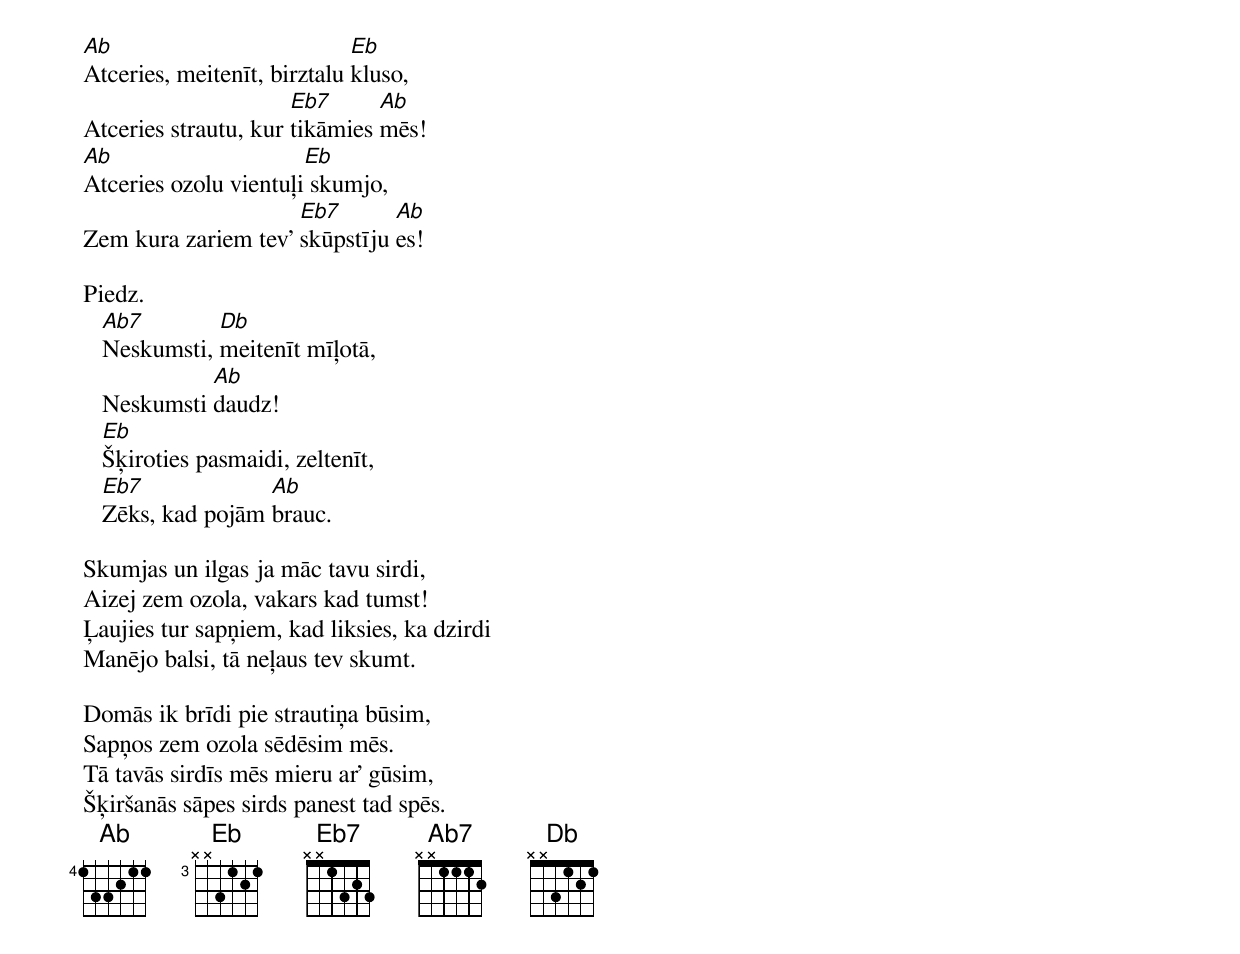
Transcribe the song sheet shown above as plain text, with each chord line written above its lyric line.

Ab                           Eb
Atceries, meitenīt, birztalu kluso,
                      Eb7      Ab
Atceries strautu, kur tikāmies mēs!
Ab                     Eb
Atceries ozolu vientuļi skumjo,
                     Eb7       Ab
Zem kura zariem tev' skūpstīju es!

Piedz.
   Ab7        Db
   Neskumsti, meitenīt mīļotā,
             Ab
   Neskumsti daudz!
   Eb
   Šķiroties pasmaidi, zeltenīt,
   Eb7             Ab
   Zēks, kad pojām brauc.

Skumjas un ilgas ja māc tavu sirdi,
Aizej zem ozola, vakars kad tumst!
Ļaujies tur sapņiem, kad liksies, ka dzirdi
Manējo balsi, tā neļaus tev skumt.

Domās ik brīdi pie strautiņa būsim,
Sapņos zem ozola sēdēsim mēs.
Tā tavās sirdīs mēs mieru ar' gūsim,
Šķiršanās sāpes sirds panest tad spēs.
